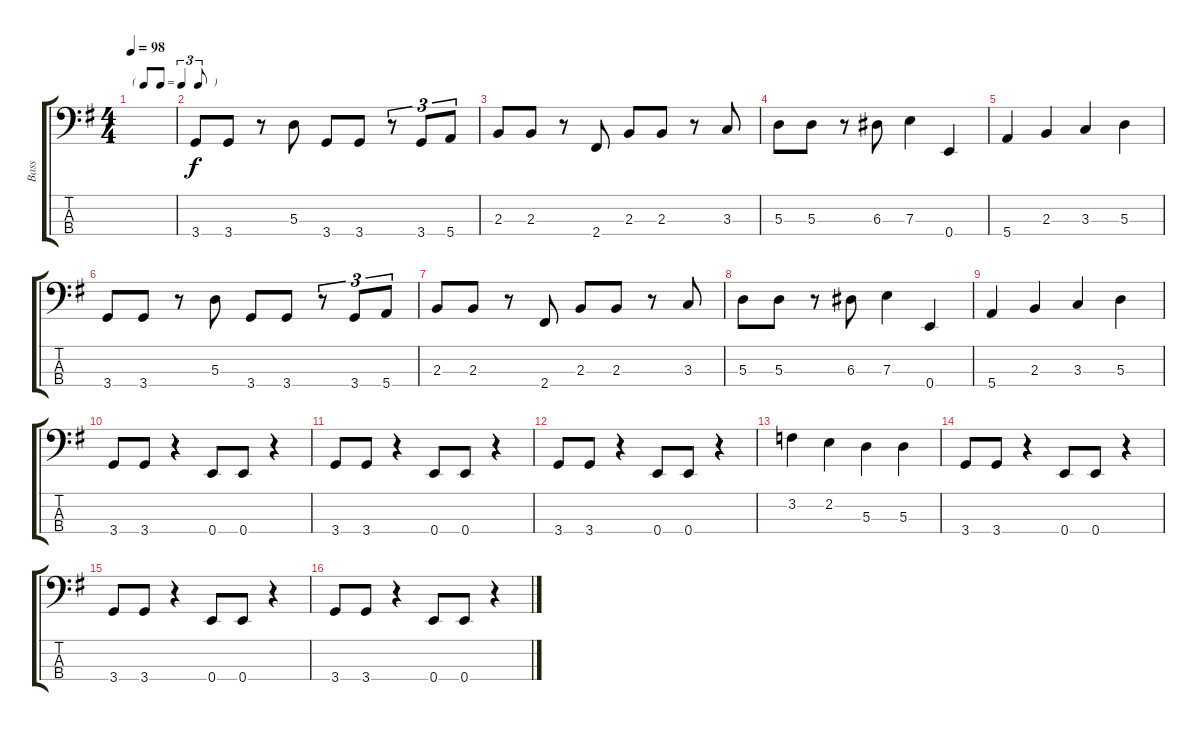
\track ("Bass" "Bass") {instrument electricbasspick}
\staff {score tabs}
\tuning (G2 D2 A1 E1) {hide}
\ts (4 4)
\tf triplet8th
\tempo 98
\clef f4
\ks g
|
3.4.8 3.4.8 r.8 5.3.8 3.4.8 3.4.8 r.8{tu (3 2)} 3.4.8{tu (3 2)} 5.4.8{tu (3 2)} |
2.3.8 2.3.8 r.8 2.4.8 2.3.8 2.3.8 r.8 3.3.8 |
5.3.8 5.3.8 r.8 6.3.8 7.3.4 0.4.4 |
5.4.4 2.3.4 3.3.4 5.3.4 |
3.4.8 3.4.8 r.8 5.3.8 3.4.8 3.4.8 r.8{tu (3 2)} 3.4.8{tu (3 2)} 5.4.8{tu (3 2)} |
2.3.8 2.3.8 r.8 2.4.8 2.3.8 2.3.8 r.8 3.3.8 |
5.3.8 5.3.8 r.8 6.3.8 7.3.4 0.4.4 |
5.4.4 2.3.4 3.3.4 5.3.4 |
3.4.8 3.4.8 r.4 0.4.8 0.4.8 r.4 |
3.4.8 3.4.8 r.4 0.4.8 0.4.8 r.4 |
3.4.8 3.4.8 r.4 0.4.8 0.4.8 r.4 |
3.2.4 2.2.4 5.3.4 5.3.4 |
3.4.8 3.4.8 r.4 0.4.8 0.4.8 r.4 |
3.4.8 3.4.8 r.4 0.4.8 0.4.8 r.4 |
3.4.8 3.4.8 r.4 0.4.8 0.4.8 r.4
